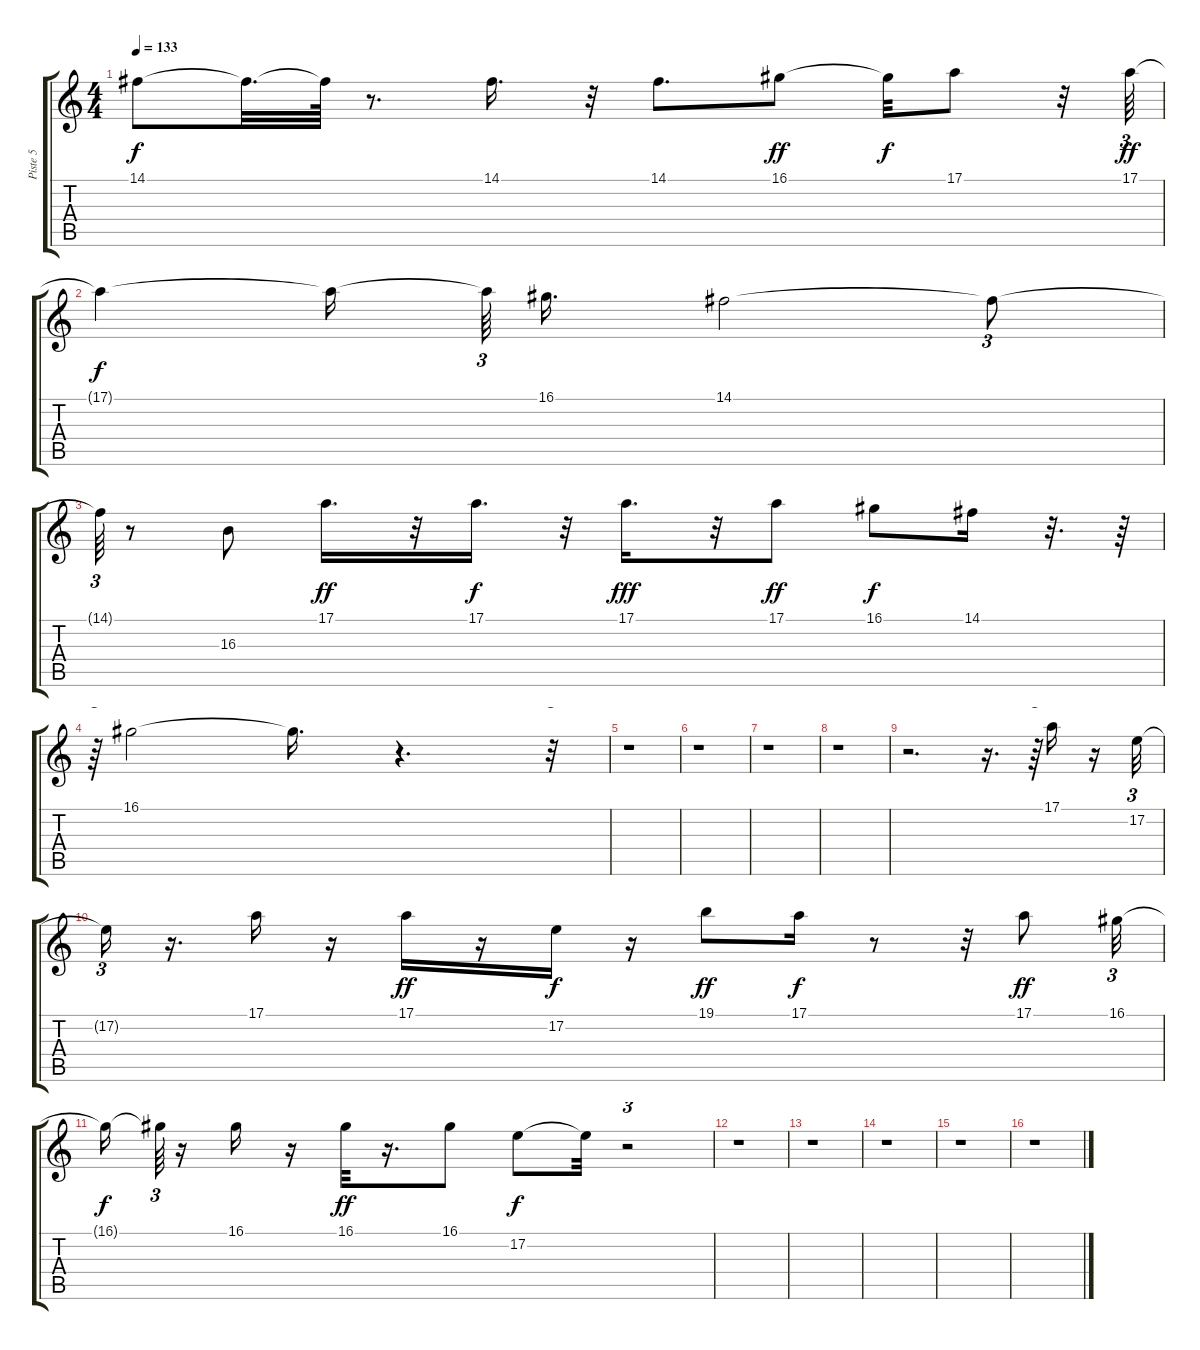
\track ("Piste 5" "Piste 5") {instrument harmonica}
\staff {score tabs}
\tuning (E4 B3 G3 D3 A2 E2) {hide}
\ts (4 4)
\tempo 133
\clef g2
\ks c
14.1{t}.8{dy f} 14.1{t}.32{d} 14.1{t}.64 r.8{d} 14.1.16{d} r.32 14.1.8{d} 16.1.8{dy ff} 16.1{t}.32{dy f} 17.1.8 r.32 17.1.64{tu (3 2) dy ff} |
17.1{t}.4{dy f} 17.1{t}.16 17.1{t}.64{tu (3 2)} 16.1.16{d} 14.1.2 14.1{t}.8{tu (3 2)} |
14.1{t}.64{tu (3 2)} r.8 16.3.8 17.1.16{d dy ff} r.32 17.1.16{d dy f} r.32 17.1.16{d dy fff} r.32 17.1.8{dy ff} 16.1.8{dy f} 14.1.16 r.32{d} r.64 |
r.64{tu (3 2)} 16.1.2 16.1{t}.16{d} r.4{d} r.32{tu (3 2)} |
r.1 |
r.1 |
r.1 |
r.1 |
r.2{d} r.16{d} r.64{tu (3 2)} 17.1.16 r.16 17.2.32{tu (3 2)} |
17.2{t}.16{tu (3 2)} r.16{d} 17.1.16 r.16 17.1.16{dy ff} r.16 17.2.16{dy f} r.16 19.1.8{dy ff} 17.1.16{dy f} r.8 r.32 17.1.8{dy ff} 16.1.32{tu (3 2)} |
16.1{t}.16{dy f} 16.1{t}.64{tu (3 2)} r.16 16.1.16 r.16 16.1.32{dy ff} r.16{d} 16.1.8 17.2.8{dy f} 17.2{t}.32 r.2{tu (3 2)} |
r.1 |
r.1 |
r.1 |
r.1 |
r.1
